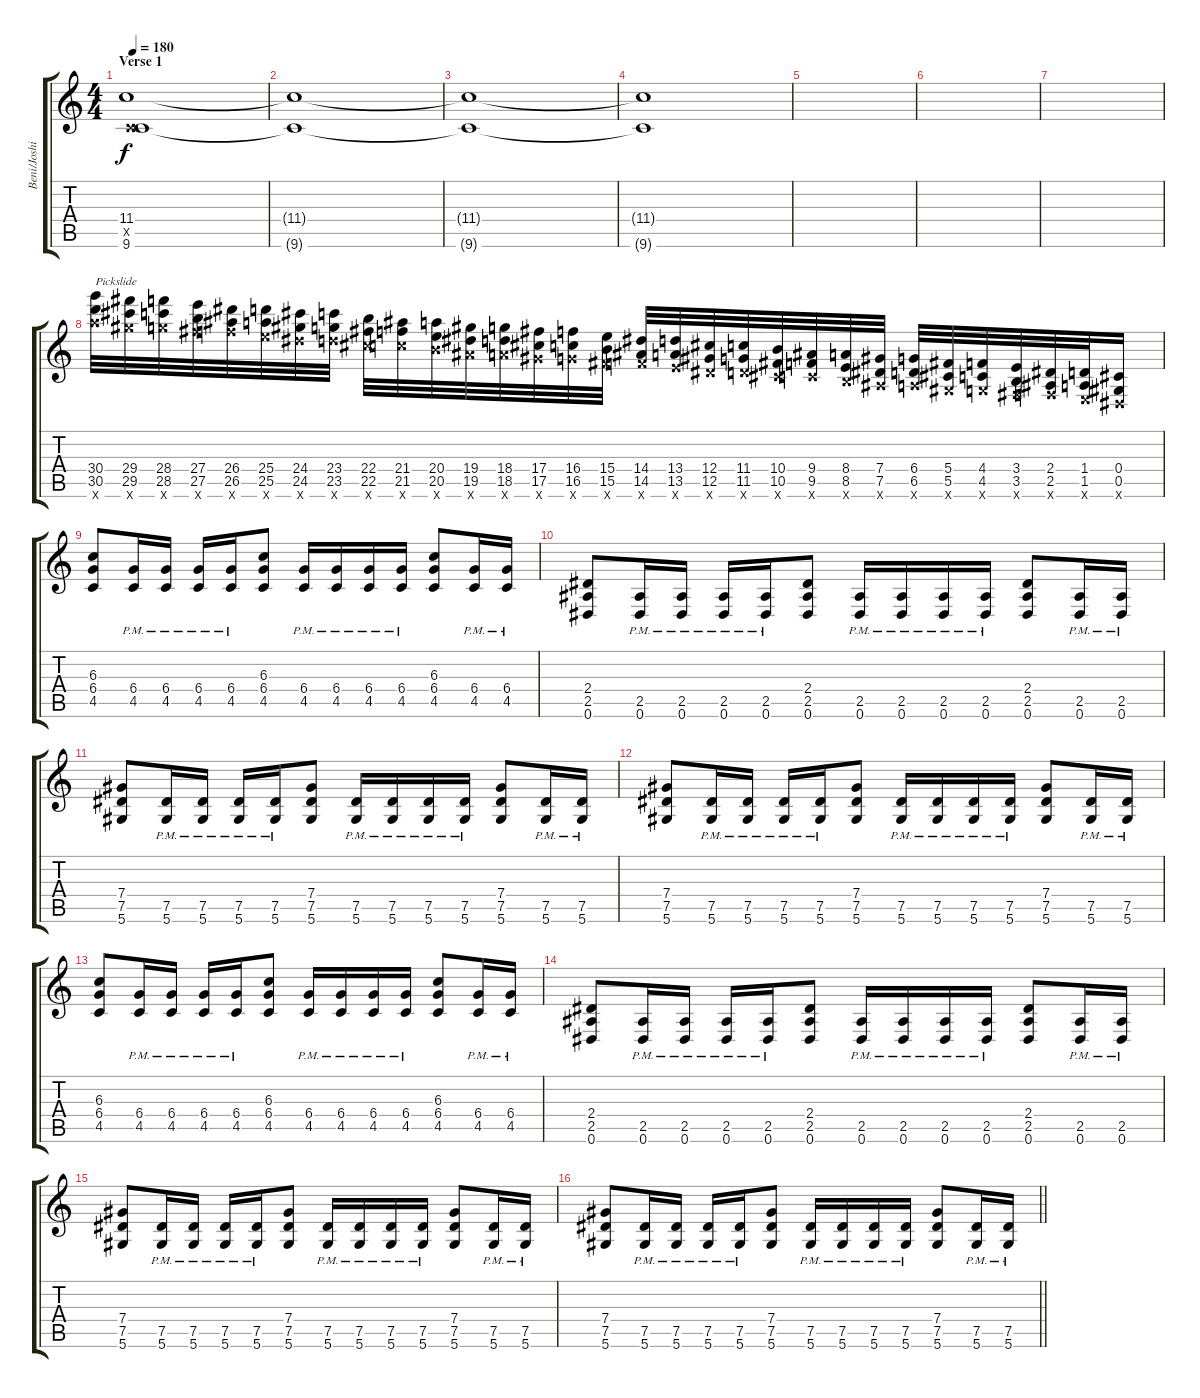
\track ("Beni/Joshi, Gitarre" "Beni/Joshi") {instrument distortionguitar}
\staff {score tabs}
\tuning (Eb4 Bb3 Gb3 Db3 Ab2 Eb2) {hide}
\ts (4 4)
\section ("" "Verse 1")
\tempo 180
\clef g2
\ks c
(11.4 4.5{x} 9.6).1{dy f volume 0} |
(11.4{t} 9.6{t}).1 |
(11.4{t} 9.6{t}).1 |
(11.4{t} 9.6{t}).1 |
|
|
|
(30.4 30.5 30.6{x}).32{txt "Pickslide" volume 13} (29.4 29.5 29.6{x}).32 (28.4 28.5 28.6{x}).32 (27.4 27.5 27.6{x}).32 (26.4 26.5 26.6{x}).32 (25.4 25.5 25.6{x}).32 (24.4 24.5 24.6{x}).32 (23.4 23.5 23.6{x}).32 (22.4 22.5 22.6{x}).32 (21.4 21.5 21.6{x}).32 (20.4 20.5 20.6{x}).32 (19.4 19.5 19.6{x}).32 (18.4 18.5 18.6{x}).32 (17.4 17.5 17.6{x}).32 (16.4 16.5 16.6{x}).32 (15.4 15.5 15.6{x}).32 (14.4 14.5 14.6{x}).32 (13.4 13.5 13.6{x}).32 (12.4 12.5 12.6{x}).32 (11.4 11.5 11.6{x}).32 (10.4 10.5 10.6{x}).32 (9.4 9.5 9.6{x}).32 (8.4 8.5 8.6{x}).32 (7.4 7.5 7.6{x}).32 (6.4 6.5 6.6{x}).32 (5.4 5.5 5.6{x}).32 (4.4 4.5 4.6{x}).32 (3.4 3.5 3.6{x}).32 (2.4 2.5 2.6{x}).32 (1.4 1.5 1.6{x}).32 (0.4 0.5 0.6{x}).16 |
(6.3 6.4 4.5).8 (6.4{pm} 4.5{pm}).16 (6.4{pm} 4.5{pm}).16 (6.4{pm} 4.5{pm}).16 (6.4{pm} 4.5{pm}).16 (6.3 6.4 4.5).8 (6.4{pm} 4.5{pm}).16 (6.4{pm} 4.5{pm}).16 (6.4{pm} 4.5{pm}).16 (6.4{pm} 4.5{pm}).16 (6.3 6.4 4.5).8 (6.4{pm} 4.5{pm}).16 (6.4{pm} 4.5{pm}).16 |
(2.4 2.5 0.6).8 (2.5{pm} 0.6{pm}).16 (2.5{pm} 0.6{pm}).16 (2.5{pm} 0.6{pm}).16 (2.5{pm} 0.6{pm}).16 (2.4 2.5 0.6).8 (2.5{pm} 0.6{pm}).16 (2.5{pm} 0.6{pm}).16 (2.5{pm} 0.6{pm}).16 (2.5{pm} 0.6{pm}).16 (2.4 2.5 0.6).8 (2.5{pm} 0.6{pm}).16 (2.5{pm} 0.6{pm}).16 |
(7.4 7.5 5.6).8 (7.5{pm} 5.6{pm}).16 (7.5{pm} 5.6{pm}).16 (7.5{pm} 5.6{pm}).16 (7.5{pm} 5.6{pm}).16 (7.4 7.5 5.6).8 (7.5{pm} 5.6{pm}).16 (7.5{pm} 5.6{pm}).16 (7.5{pm} 5.6{pm}).16 (7.5{pm} 5.6{pm}).16 (7.4 7.5 5.6).8 (7.5{pm} 5.6{pm}).16 (7.5{pm} 5.6{pm}).16 |
(7.4 7.5 5.6).8 (7.5{pm} 5.6{pm}).16 (7.5{pm} 5.6{pm}).16 (7.5{pm} 5.6{pm}).16 (7.5{pm} 5.6{pm}).16 (7.4 7.5 5.6).8 (7.5{pm} 5.6{pm}).16 (7.5{pm} 5.6{pm}).16 (7.5{pm} 5.6{pm}).16 (7.5{pm} 5.6{pm}).16 (7.4 7.5 5.6).8 (7.5{pm} 5.6{pm}).16 (7.5{pm} 5.6{pm}).16 |
(6.3 6.4 4.5).8 (6.4{pm} 4.5{pm}).16 (6.4{pm} 4.5{pm}).16 (6.4{pm} 4.5{pm}).16 (6.4{pm} 4.5{pm}).16 (6.3 6.4 4.5).8 (6.4{pm} 4.5{pm}).16 (6.4{pm} 4.5{pm}).16 (6.4{pm} 4.5{pm}).16 (6.4{pm} 4.5{pm}).16 (6.3 6.4 4.5).8 (6.4{pm} 4.5{pm}).16 (6.4{pm} 4.5{pm}).16 |
(2.4 2.5 0.6).8 (2.5{pm} 0.6{pm}).16 (2.5{pm} 0.6{pm}).16 (2.5{pm} 0.6{pm}).16 (2.5{pm} 0.6{pm}).16 (2.4 2.5 0.6).8 (2.5{pm} 0.6{pm}).16 (2.5{pm} 0.6{pm}).16 (2.5{pm} 0.6{pm}).16 (2.5{pm} 0.6{pm}).16 (2.4 2.5 0.6).8 (2.5{pm} 0.6{pm}).16 (2.5{pm} 0.6{pm}).16 |
(7.4 7.5 5.6).8 (7.5{pm} 5.6{pm}).16 (7.5{pm} 5.6{pm}).16 (7.5{pm} 5.6{pm}).16 (7.5{pm} 5.6{pm}).16 (7.4 7.5 5.6).8 (7.5{pm} 5.6{pm}).16 (7.5{pm} 5.6{pm}).16 (7.5{pm} 5.6{pm}).16 (7.5{pm} 5.6{pm}).16 (7.4 7.5 5.6).8 (7.5{pm} 5.6{pm}).16 (7.5{pm} 5.6{pm}).16 |
\barLineRight lightlight
(7.4 7.5 5.6).8 (7.5{pm} 5.6{pm}).16 (7.5{pm} 5.6{pm}).16 (7.5{pm} 5.6{pm}).16 (7.5{pm} 5.6{pm}).16 (7.4 7.5 5.6).8 (7.5{pm} 5.6{pm}).16 (7.5{pm} 5.6{pm}).16 (7.5{pm} 5.6{pm}).16 (7.5{pm} 5.6{pm}).16 (7.4 7.5 5.6).8 (7.5{pm} 5.6{pm}).16 (7.5{pm} 5.6{pm}).16
